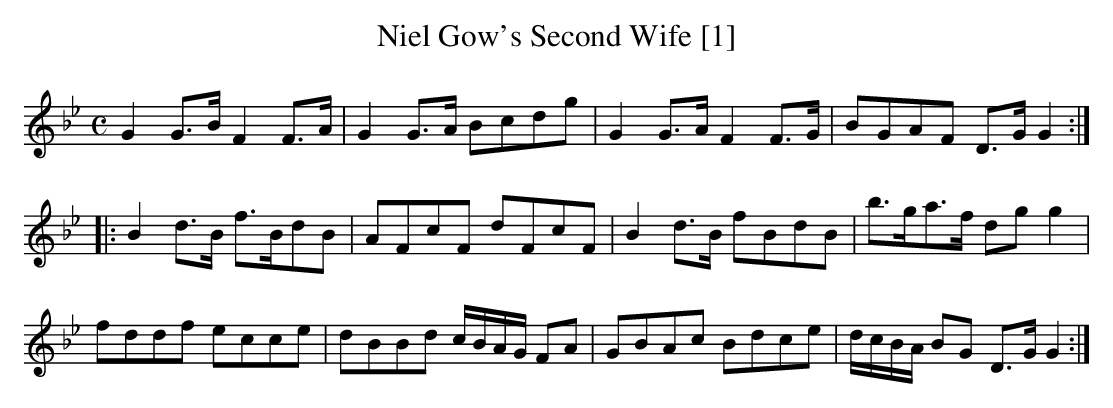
X:1
T:Niel Gow's Second Wife [1]
M:C
L:1/8
K:Gmin
G2 G>B F2 F>A|G2 G>A Bcdg|G2 G>A F2 F>G|BGAF D>G G2:|
|:B2 d>B f>BdB|AFcF dFcF|B2 d>B fBdB|b>ga>f dg g2|
fddf ecce|dBBd c/B/A/G/ FA|GBAc Bdce|d/c/B/A/ BG D>G G2:|
